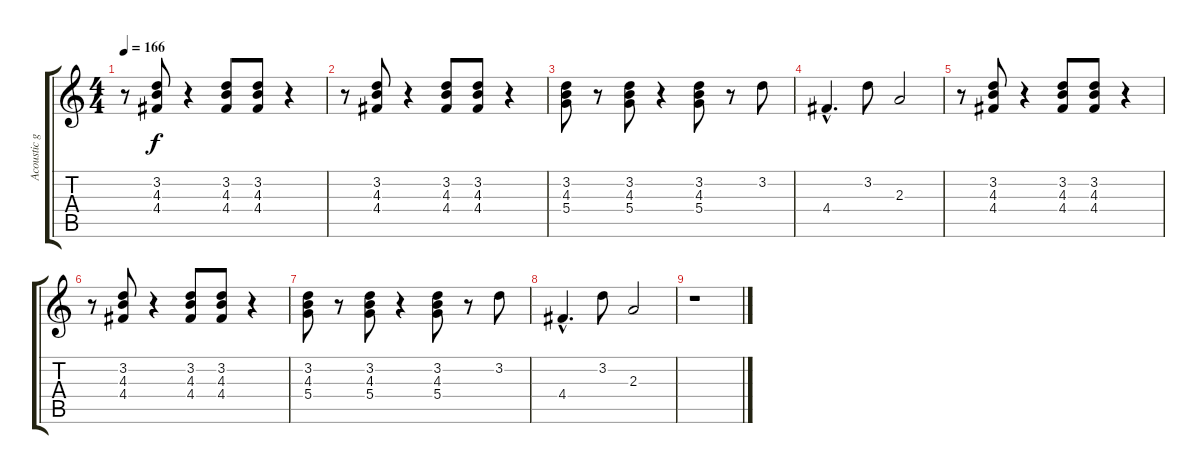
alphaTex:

\track ("Acoustic guitar" "Acoustic g") {instrument acousticguitarsteel}
\staff {score tabs}
\tuning (E4 B3 G3 D3 A2 E2) {hide}
\ts (4 4)
\tempo 166
\clef g2
\ks c
r.8{dy f} (3.2 4.3 4.4).8 r.4 (3.2 4.3 4.4).8 (3.2 4.3 4.4).8 r.4 |
r.8 (3.2 4.3 4.4).8 r.4 (3.2 4.3 4.4).8 (3.2 4.3 4.4).8 r.4 |
(3.2 4.3 5.4).8 r.8 (3.2 4.3 5.4).8 r.4 (3.2 4.3 5.4).8 r.8 3.2.8 |
4.4{hac}.4{d} 3.2.8 2.3.2 |
r.8 (3.2 4.3 4.4).8 r.4 (3.2 4.3 4.4).8 (3.2 4.3 4.4).8 r.4 |
r.8 (3.2 4.3 4.4).8 r.4 (3.2 4.3 4.4).8 (3.2 4.3 4.4).8 r.4 |
(3.2 4.3 5.4).8 r.8 (3.2 4.3 5.4).8 r.4 (3.2 4.3 5.4).8 r.8 3.2.8 |
4.4{hac}.4{d} 3.2.8 2.3.2 |
r.1
